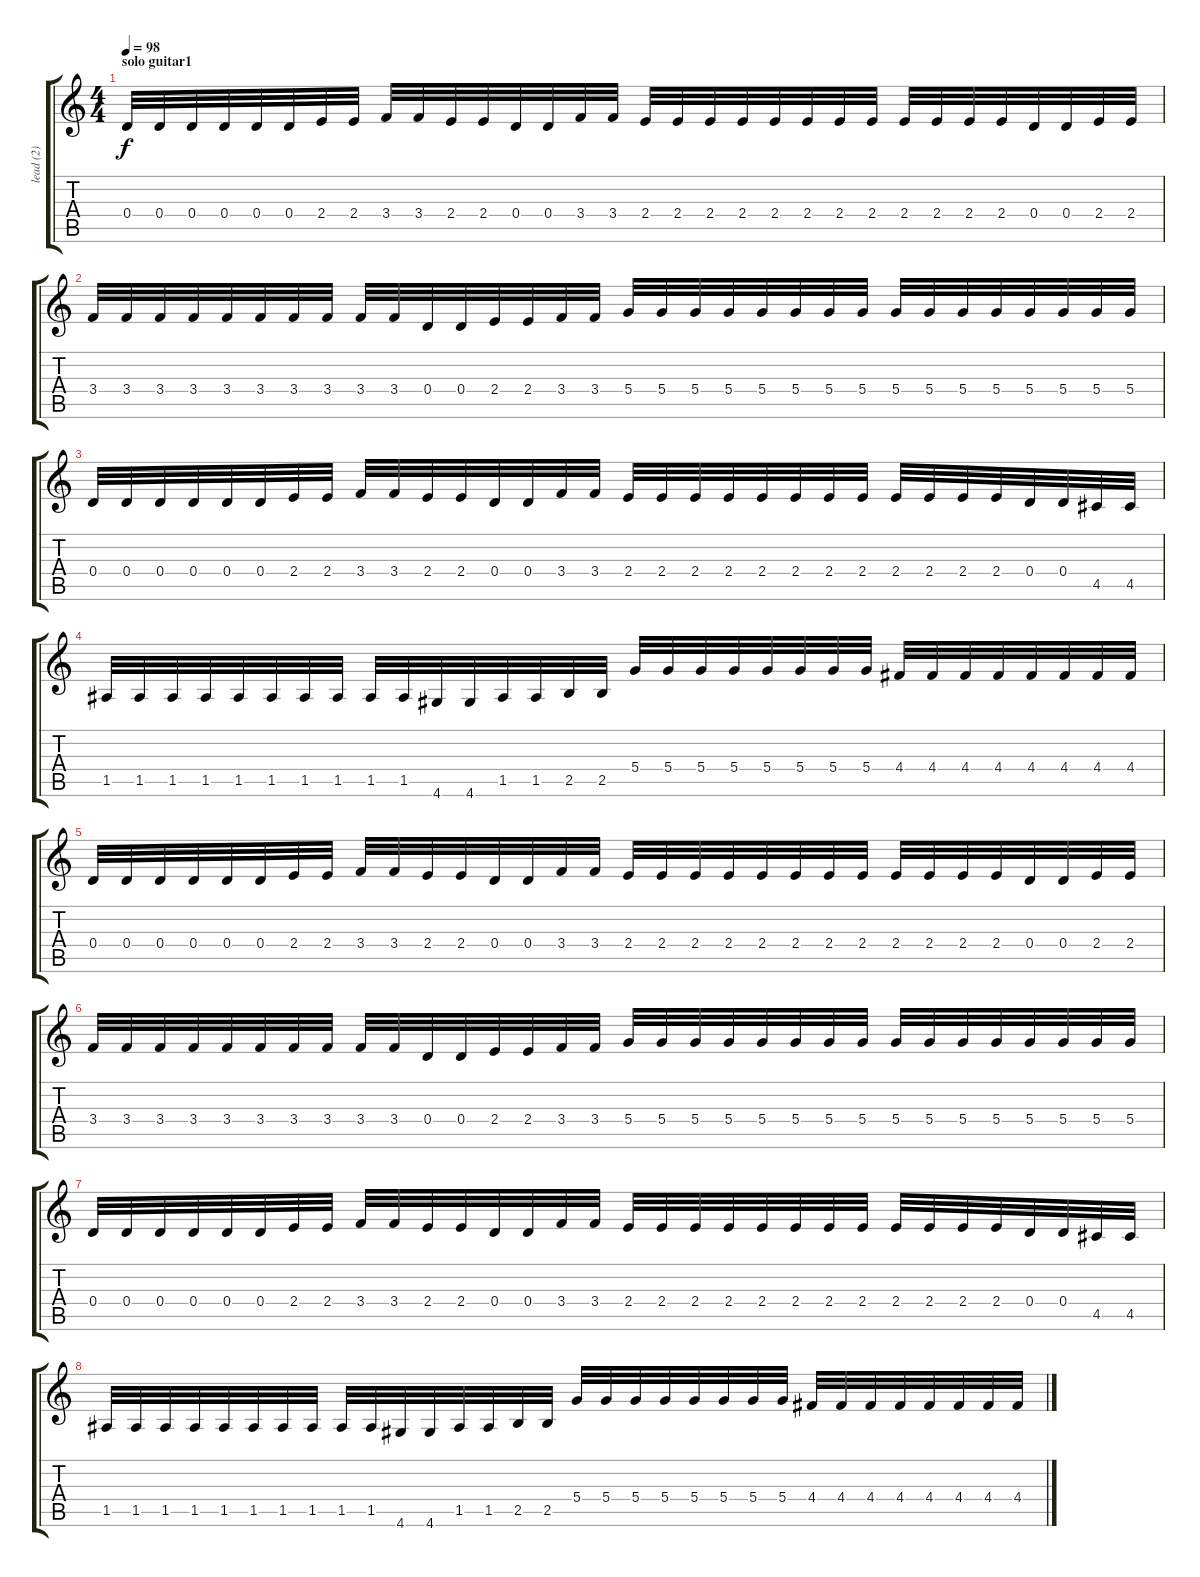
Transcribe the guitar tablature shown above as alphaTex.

\track ("lead (2)" "lead (2)") {instrument distortionguitar}
\staff {score tabs}
\tuning (E4 B3 G3 D3 A2 E2) {hide}
\ts (4 4)
\section ("" "solo guitar1")
\tempo 98
\clef g2
\ks c
0.4.32{dy f} 0.4.32 0.4.32 0.4.32 0.4.32 0.4.32 2.4.32 2.4.32 3.4.32 3.4.32 2.4.32 2.4.32 0.4.32 0.4.32 3.4.32 3.4.32 2.4.32 2.4.32 2.4.32 2.4.32 2.4.32 2.4.32 2.4.32 2.4.32 2.4.32 2.4.32 2.4.32 2.4.32 0.4.32 0.4.32 2.4.32 2.4.32 |
3.4.32 3.4.32 3.4.32 3.4.32 3.4.32 3.4.32 3.4.32 3.4.32 3.4.32 3.4.32 0.4.32 0.4.32 2.4.32 2.4.32 3.4.32 3.4.32 5.4.32 5.4.32 5.4.32 5.4.32 5.4.32 5.4.32 5.4.32 5.4.32 5.4.32 5.4.32 5.4.32 5.4.32 5.4.32 5.4.32 5.4.32 5.4.32 |
0.4.32 0.4.32 0.4.32 0.4.32 0.4.32 0.4.32 2.4.32 2.4.32 3.4.32 3.4.32 2.4.32 2.4.32 0.4.32 0.4.32 3.4.32 3.4.32 2.4.32 2.4.32 2.4.32 2.4.32 2.4.32 2.4.32 2.4.32 2.4.32 2.4.32 2.4.32 2.4.32 2.4.32 0.4.32 0.4.32 4.5.32 4.5.32 |
1.5.32 1.5.32 1.5.32 1.5.32 1.5.32 1.5.32 1.5.32 1.5.32 1.5.32 1.5.32 4.6.32 4.6.32 1.5.32 1.5.32 2.5.32 2.5.32 5.4.32 5.4.32 5.4.32 5.4.32 5.4.32 5.4.32 5.4.32 5.4.32 4.4.32 4.4.32 4.4.32 4.4.32 4.4.32 4.4.32 4.4.32 4.4.32 |
0.4.32 0.4.32 0.4.32 0.4.32 0.4.32 0.4.32 2.4.32 2.4.32 3.4.32 3.4.32 2.4.32 2.4.32 0.4.32 0.4.32 3.4.32 3.4.32 2.4.32 2.4.32 2.4.32 2.4.32 2.4.32 2.4.32 2.4.32 2.4.32 2.4.32 2.4.32 2.4.32 2.4.32 0.4.32 0.4.32 2.4.32 2.4.32 |
3.4.32 3.4.32 3.4.32 3.4.32 3.4.32 3.4.32 3.4.32 3.4.32 3.4.32 3.4.32 0.4.32 0.4.32 2.4.32 2.4.32 3.4.32 3.4.32 5.4.32 5.4.32 5.4.32 5.4.32 5.4.32 5.4.32 5.4.32 5.4.32 5.4.32 5.4.32 5.4.32 5.4.32 5.4.32 5.4.32 5.4.32 5.4.32 |
0.4.32 0.4.32 0.4.32 0.4.32 0.4.32 0.4.32 2.4.32 2.4.32 3.4.32 3.4.32 2.4.32 2.4.32 0.4.32 0.4.32 3.4.32 3.4.32 2.4.32 2.4.32 2.4.32 2.4.32 2.4.32 2.4.32 2.4.32 2.4.32 2.4.32 2.4.32 2.4.32 2.4.32 0.4.32 0.4.32 4.5.32 4.5.32 |
1.5.32 1.5.32 1.5.32 1.5.32 1.5.32 1.5.32 1.5.32 1.5.32 1.5.32 1.5.32 4.6.32 4.6.32 1.5.32 1.5.32 2.5.32 2.5.32 5.4.32 5.4.32 5.4.32 5.4.32 5.4.32 5.4.32 5.4.32 5.4.32 4.4.32 4.4.32 4.4.32 4.4.32 4.4.32 4.4.32 4.4.32 4.4.32
